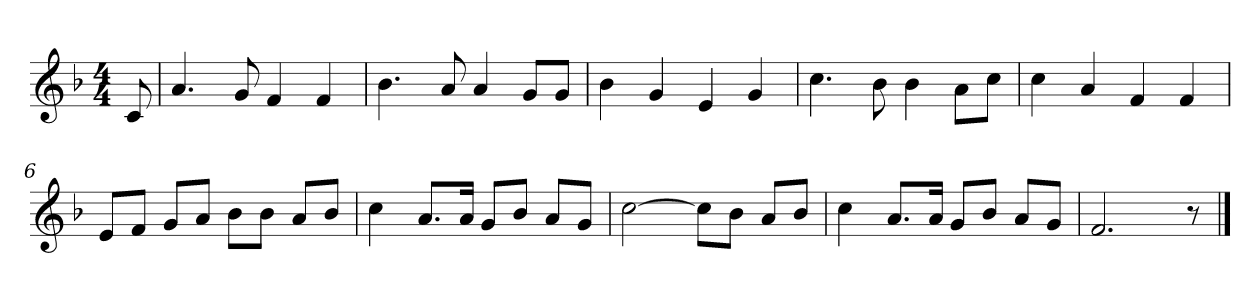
**kern
*part1
*staff1
*k[b-]
*M4/4
*MM120
=
8c
=1
4.a
8g
4f
4f
=2
4.b-
8a
4a
8gL
8gJ
=3
4b-
4g
4e
4g
=4
4.cc
8b-
4b-
8aL
8ccJ
=5
4cc
4a
4f
4f
=6
8eL
8fJ
8gL
8aJ
8b-L
8b-J
8aL
8b-J
=7
4cc
8.aL
16aJk
8gL
8b-J
8aL
8gJ
=8
[2cc
8ccL]
8b-J
8aL
8b-J
=9
4cc
8.aL
16aJk
8gL
8b-J
8aL
8gJ
=10
2.f
8r
==
*-
